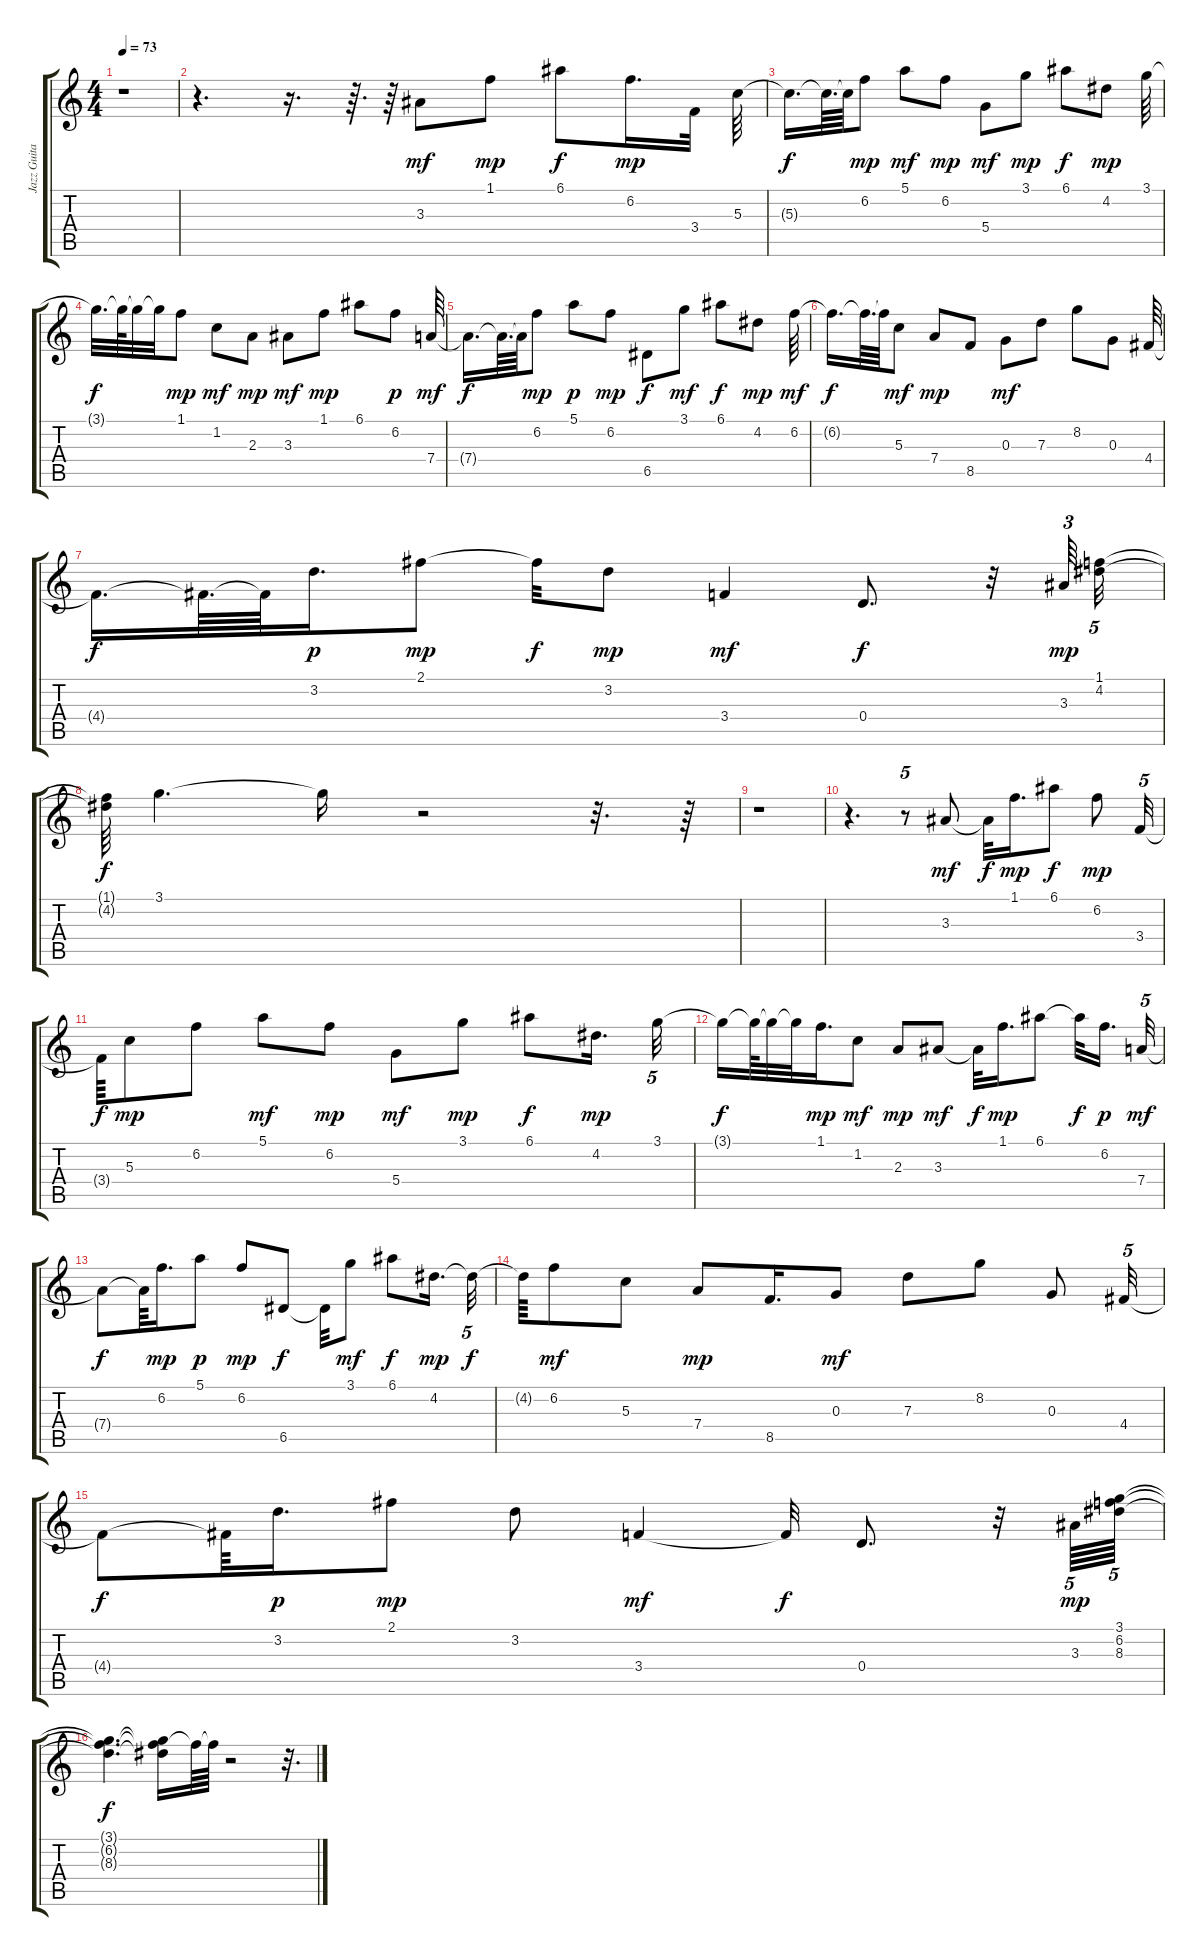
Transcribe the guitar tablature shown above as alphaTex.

\track ("Jazz Guitar " "Jazz Guita") {instrument electricguitarjazz}
\staff {score tabs}
\tuning (E4 B3 G3 D3 A2 E2) {hide}
\ts (4 4)
\tempo 73
\clef g2
\ks c
r.1{dy f} |
r.4{d} r.16{d} r.64{d} r.64 3.3.8{dy mf} 1.1.8{dy mp} 6.1.8{dy f} 6.2.16{d dy mp} 3.4.32 5.3.64 |
5.3{t}.16{d dy f} 5.3{t}.64{d} 5.3{t}.64 6.2.8{dy mp} 5.1.8{dy mf} 6.2.8{dy mp} 5.4.8{dy mf} 3.1.8{dy mp} 6.1.8{dy f} 4.2.8{dy mp} 3.1.64 |
3.1{t}.32{d dy f} 3.1{t}.64 3.1{t}.32 3.1{t}.32 1.1.8{dy mp} 1.2.8{dy mf} 2.3.8{dy mp} 3.3.8{dy mf} 1.1.8{dy mp} 6.1.8 6.2.8{dy p} 7.4.64{dy mf} |
7.4{t}.16{d dy f} 7.4{t}.64{d} 7.4{t}.64 6.2.8{dy mp} 5.1.8{dy p} 6.2.8{dy mp} 6.5.8{dy f} 3.1.8{dy mf} 6.1.8{dy f} 4.2.8{dy mp} 6.2.64{dy mf} |
6.2{t}.16{d dy f} 6.2{t}.64{d} 6.2{t}.64 5.3.8{dy mf} 7.4.8{dy mp} 8.5.8 0.3.8{dy mf} 7.3.8 8.2.8 0.3.8 4.4.64 |
4.4{t}.16{d dy f} 4.4{t}.64{d} 4.4{t}.64 3.2.16{d dy p} 2.1.8{dy mp} 2.1{t}.32{dy f} 3.2.8{dy mp} 3.4.4{dy mf} 0.4.8{d dy f} r.32 3.3.64{tu (3 2) dy mp} (1.1 4.2).32{tu (5 4)} |
(1.1{t} 4.2{t}).64{dy f} 3.1.4{d} 3.1{t}.16 r.2 r.32{d} r.64 |
r.1 |
r.4{d} r.8{tu (5 4)} 3.3.8{dy mf} 3.3{t}.32{dy f} 1.1.16{d dy mp} 6.1.8{dy f} 6.2.8{dy mp} 3.4.32{tu (5 4)} |
3.4{t}.64{dy f} 5.3.8{dy mp} 6.2.8 5.1.8{dy mf} 6.2.8{dy mp} 5.4.8{dy mf} 3.1.8{dy mp} 6.1.8{dy f} 4.2.16{d dy mp} 3.1.32{tu (5 4)} |
3.1{t}.16{dy f} 3.1{t}.64 3.1{t}.32 3.1{t}.32 1.1.16{d dy mp} 1.2.8{dy mf} 2.3.8{dy mp} 3.3.8{dy mf} 3.3{t}.32{dy f} 1.1.16{d dy mp} 6.1.8 6.1{t}.32{dy f} 6.2.16{d dy p beam splitsecondary} 7.4.32{tu (5 4) dy mf} |
7.4{t}.8{dy f} 7.4{t}.64 6.2.16{d dy mp} 5.1.8{dy p} 6.2.8{dy mp} 6.5.8{dy f} 6.5{t}.32 3.1.8{dy mf} 6.1.8{dy f} 4.2.16{d dy mp} 4.2{t}.32{tu (5 4) dy f} |
4.2{t}.64 6.2.8{dy mf} 5.3.8 7.4.8{dy mp} 8.5.16{d} 0.3.8{dy mf} 7.3.8 8.2.8 0.3.8 4.4.32{tu (5 4)} |
4.4{t}.8{dy f} 4.4{t}.64 3.2.16{d dy p} 2.1.8{dy mp} 3.2.8 3.4.4{dy mf} 3.4{t}.32{dy f} 0.4.8{d} r.32 3.3.64{tu (5 4) dy mp} (3.1 6.2 8.3).64{tu (5 4)} |
(3.1{t} 6.2{t} 8.3{t}).4{d dy f} (3.1{t} 6.2{t} 8.3{t}).16 6.2{t}.64 6.2{t}.64 r.2 r.32{d}
